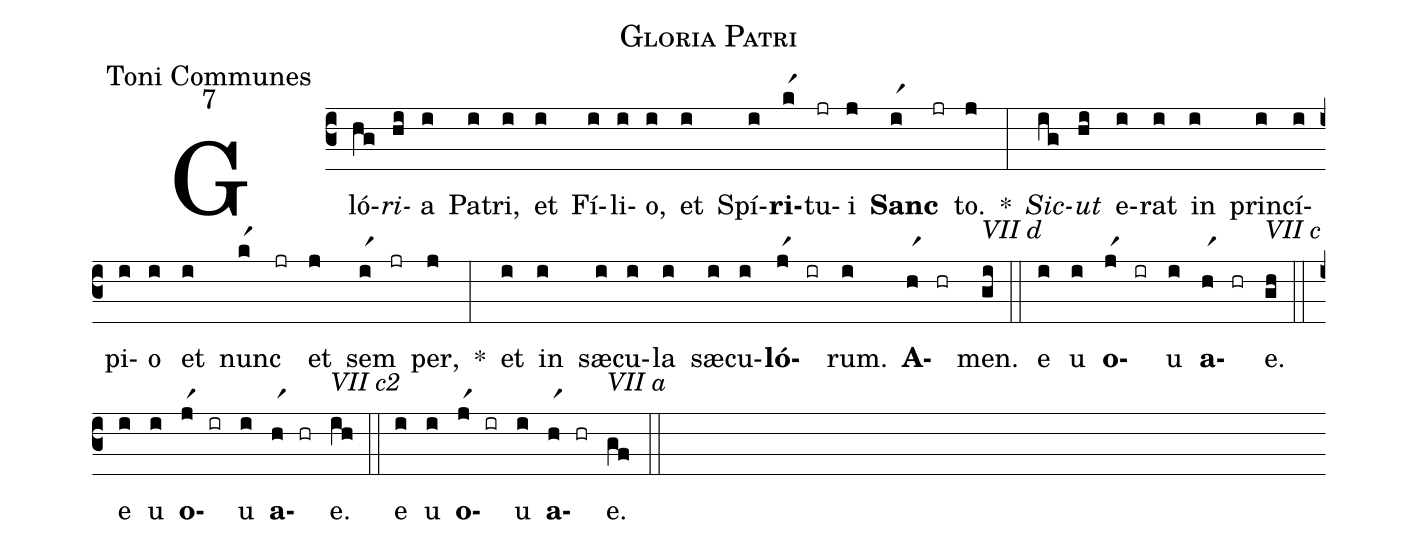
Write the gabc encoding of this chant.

name:Gloria Patri;
office-part:Toni Communes;
mode:7;
%%
(c3) Gló(hg)<i>ri</i>(hi)a(i) Pa(i)tri,(i) et(i) Fí(i)li(i)o,(i) et(i) Spí(i)<b>ri</b>(kr1)tu(jr)i(j) <b>Sanc</b>(ir1)(jr)to.(j) *(:) <i>Sic</i>(ig)<i>ut</i>(hi) e(i)rat(i) in(i) prin(i)cí(i)pi(i)o(i) et(i) nunc(kr1)(jr) et(j) sem(ir1)(jr)per,(j) *(:) et(i) in(i) sæ(i)cu(i)la(i) sæ(i)cu(i)<b>ló</b>(jr1)(ir)rum.(i) <b>A</b>(hr1)(hr)<alt>VII d</alt>men.(gi) (::) e(i) u(i) <b>o</b>(jr1)(ir) u(i) <b>a</b>(hr1)(hr) <alt>VII c</alt>e.(gh) (::) e(i) u(i) <b>o</b>(jr1)(ir) u(i) <b>a</b>(hr1)(hr) <alt>VII c2</alt>e.(ih) (::) e(i) u(i) <b>o</b>(jr1)(ir) u(i) <b>a</b>(hr1)(hr) <alt>VII a</alt>e.(gf) (::)
